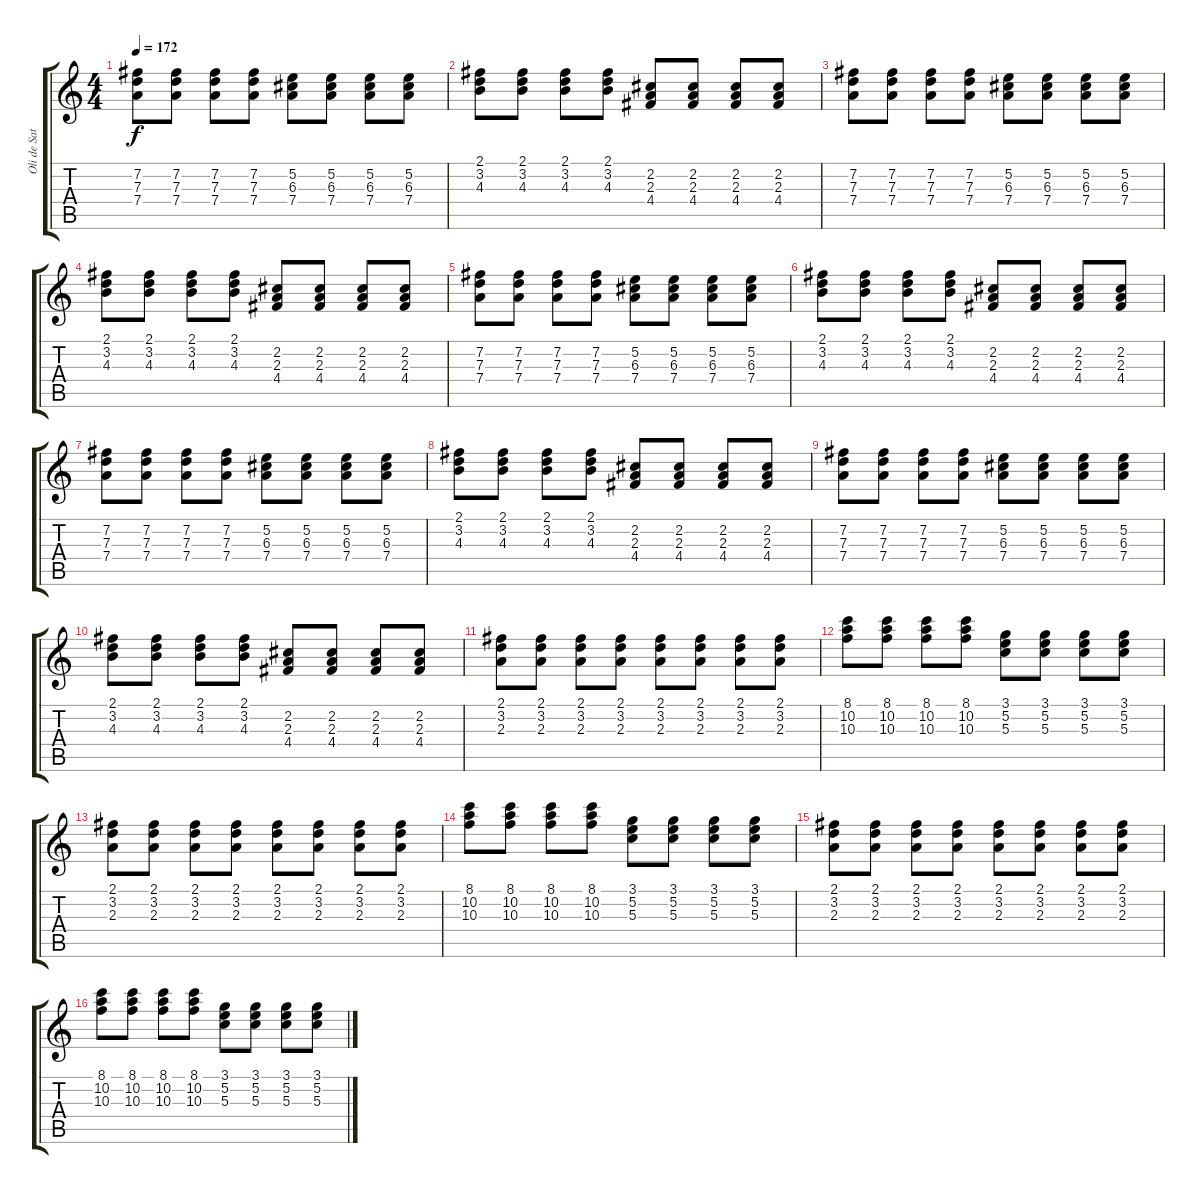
\track ("Oli de Sat" "Oli de Sat") {instrument overdrivenguitar}
\staff {score tabs}
\tuning (E4 B3 G3 D3 A2 E2) {hide}
\ts (4 4)
\tempo 172
\clef g2
\ks c
(7.2 7.3 7.4).8{dy f} (7.2 7.3 7.4).8 (7.2 7.3 7.4).8 (7.2 7.3 7.4).8 (5.2 6.3 7.4).8 (5.2 6.3 7.4).8 (5.2 6.3 7.4).8 (5.2 6.3 7.4).8 |
(2.1 3.2 4.3).8 (2.1 3.2 4.3).8 (2.1 3.2 4.3).8 (2.1 3.2 4.3).8 (2.2 2.3 4.4).8 (2.2 2.3 4.4).8 (2.2 2.3 4.4).8 (2.2 2.3 4.4).8 |
(7.2 7.3 7.4).8 (7.2 7.3 7.4).8 (7.2 7.3 7.4).8 (7.2 7.3 7.4).8 (5.2 6.3 7.4).8 (5.2 6.3 7.4).8 (5.2 6.3 7.4).8 (5.2 6.3 7.4).8 |
(2.1 3.2 4.3).8 (2.1 3.2 4.3).8 (2.1 3.2 4.3).8 (2.1 3.2 4.3).8 (2.2 2.3 4.4).8 (2.2 2.3 4.4).8 (2.2 2.3 4.4).8 (2.2 2.3 4.4).8 |
(7.2 7.3 7.4).8 (7.2 7.3 7.4).8 (7.2 7.3 7.4).8 (7.2 7.3 7.4).8 (5.2 6.3 7.4).8 (5.2 6.3 7.4).8 (5.2 6.3 7.4).8 (5.2 6.3 7.4).8 |
(2.1 3.2 4.3).8 (2.1 3.2 4.3).8 (2.1 3.2 4.3).8 (2.1 3.2 4.3).8 (2.2 2.3 4.4).8 (2.2 2.3 4.4).8 (2.2 2.3 4.4).8 (2.2 2.3 4.4).8 |
(7.2 7.3 7.4).8 (7.2 7.3 7.4).8 (7.2 7.3 7.4).8 (7.2 7.3 7.4).8 (5.2 6.3 7.4).8 (5.2 6.3 7.4).8 (5.2 6.3 7.4).8 (5.2 6.3 7.4).8 |
(2.1 3.2 4.3).8 (2.1 3.2 4.3).8 (2.1 3.2 4.3).8 (2.1 3.2 4.3).8 (2.2 2.3 4.4).8 (2.2 2.3 4.4).8 (2.2 2.3 4.4).8 (2.2 2.3 4.4).8 |
(7.2 7.3 7.4).8 (7.2 7.3 7.4).8 (7.2 7.3 7.4).8 (7.2 7.3 7.4).8 (5.2 6.3 7.4).8 (5.2 6.3 7.4).8 (5.2 6.3 7.4).8 (5.2 6.3 7.4).8 |
(2.1 3.2 4.3).8 (2.1 3.2 4.3).8 (2.1 3.2 4.3).8 (2.1 3.2 4.3).8 (2.2 2.3 4.4).8 (2.2 2.3 4.4).8 (2.2 2.3 4.4).8 (2.2 2.3 4.4).8 |
(2.1 3.2 2.3).8 (2.1 3.2 2.3).8 (2.1 3.2 2.3).8 (2.1 3.2 2.3).8 (2.1 3.2 2.3).8 (2.1 3.2 2.3).8 (2.1 3.2 2.3).8 (2.1 3.2 2.3).8 |
(8.1 10.2 10.3).8 (8.1 10.2 10.3).8 (8.1 10.2 10.3).8 (8.1 10.2 10.3).8 (3.1 5.2 5.3).8 (3.1 5.2 5.3).8 (3.1 5.2 5.3).8 (3.1 5.2 5.3).8 |
(2.1 3.2 2.3).8 (2.1 3.2 2.3).8 (2.1 3.2 2.3).8 (2.1 3.2 2.3).8 (2.1 3.2 2.3).8 (2.1 3.2 2.3).8 (2.1 3.2 2.3).8 (2.1 3.2 2.3).8 |
(8.1 10.2 10.3).8 (8.1 10.2 10.3).8 (8.1 10.2 10.3).8 (8.1 10.2 10.3).8 (3.1 5.2 5.3).8 (3.1 5.2 5.3).8 (3.1 5.2 5.3).8 (3.1 5.2 5.3).8 |
(2.1 3.2 2.3).8 (2.1 3.2 2.3).8 (2.1 3.2 2.3).8 (2.1 3.2 2.3).8 (2.1 3.2 2.3).8 (2.1 3.2 2.3).8 (2.1 3.2 2.3).8 (2.1 3.2 2.3).8 |
(8.1 10.2 10.3).8 (8.1 10.2 10.3).8 (8.1 10.2 10.3).8 (8.1 10.2 10.3).8 (3.1 5.2 5.3).8 (3.1 5.2 5.3).8 (3.1 5.2 5.3).8 (3.1 5.2 5.3).8
